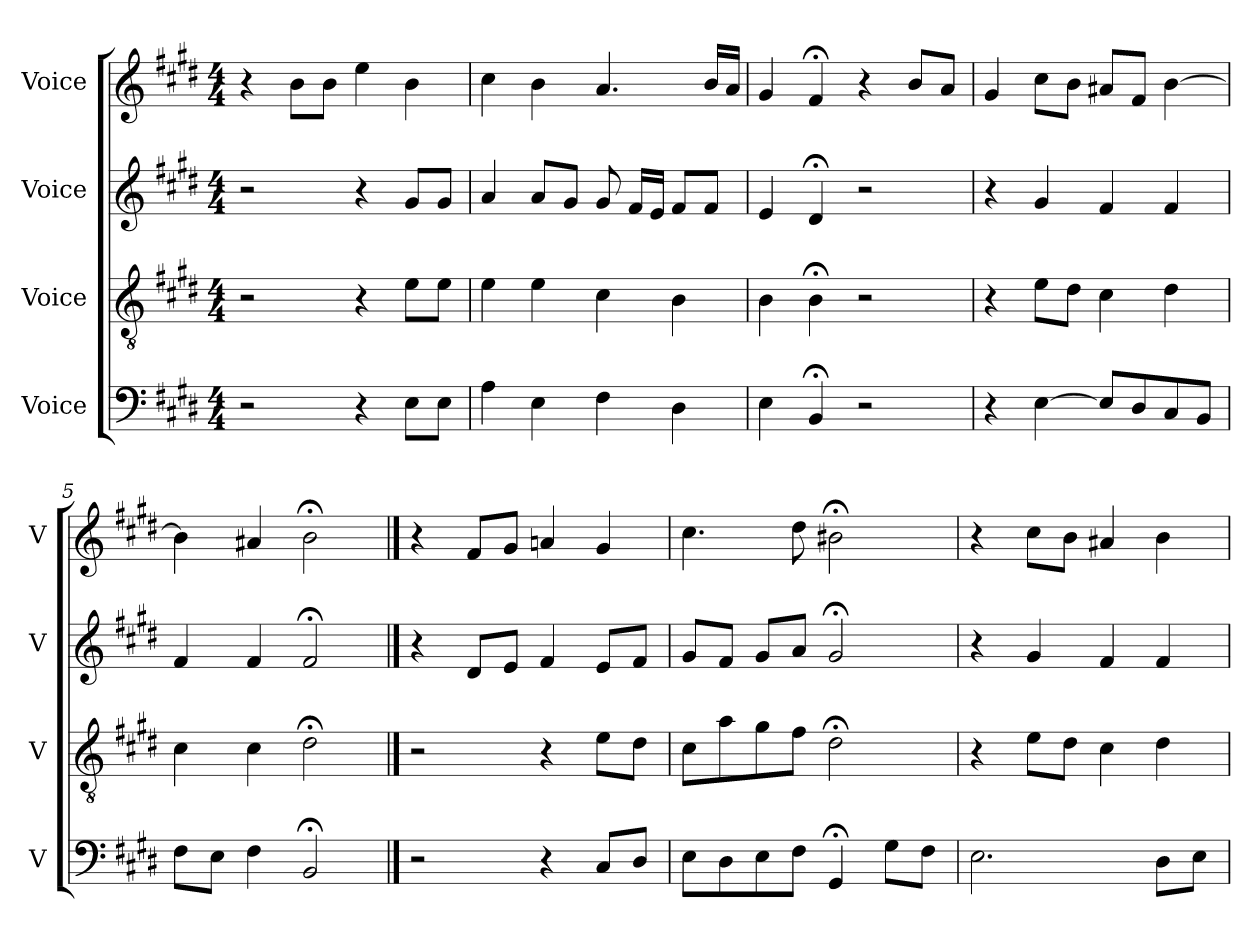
**kern	**kern	**kern	**kern
*part4	*part3	*part2	*part1
*staff4	*staff3	*staff2	*staff1
*I"Voice	*I"Voice	*I"Voice	*I"Voice
*I'V	*I'V	*I'V	*I'V
*clefF4	*clefGv2	*clefG2	*clefG2
*k[f#c#g#d#]	*k[f#c#g#d#]	*k[f#c#g#d#]	*k[f#c#g#d#]
*M4/4	*M4/4	*M4/4	*M4/4
*MM100	*MM100	*MM100	*MM100
=1	=1	=1	=1
2r	2r	2r	4r
.	.	.	8b\L
.	.	.	8b\J
4r	4r	4r	4ee\
8E\L	8e\L	8g#/L	4b\
8E\J	8e\J	8g#/J	.
=2	=2	=2	=2
4A\	4e\	4a/	4cc#\
4E\	4e\	8a/L	4b\
.	.	8g#/J	.
4F#\	4c#\	8g#/	4.a/
.	.	16f#/LL	.
.	.	16e/JJ	.
4D#\	4B\	8f#/L	.
.	.	8f#/J	16b/LL
.	.	.	16a/JJ
=3	=3	=3	=3
4E\	4B\	4e/	4g#/
4BB;/	4B;\	4d#;/	4f#;/
2r	2r	2r	4r
.	.	.	8b/L
.	.	.	8a/J
=4	=4	=4	=4
4r	4r	4r	4g#/
[4E\	8e\L	4g#/	8cc#\L
.	8d#\J	.	8b\J
8E/L]	4c#\	4f#/	8a#X/L
8D#/	.	.	8f#/J
8C#/	4d#\	4f#/	[4b\
8BB/J	.	.	.
=5	=5	=5	=5
8F#\L	4c#\	4f#/	4b\]
8E\J	.	.	.
4F#\	4c#\	4f#/	4a#X/
2BB;/	2d#;\	2f#;/	2b;\
==6	==6	==6	==6
2r	2r	4r	4r
.	.	8d#/L	8f#/L
.	.	8e/J	8g#/J
4r	4r	4f#/	4an/
8C#/L	8e\L	8e/L	4g#/
8D#/J	8d#\J	8f#/J	.
!!LO:LB:g=z
=7	=7	=7	=7
8E\L	8c#\L	8g#/L	4.cc#\
8D#\	8a\	8f#/J	.
8E\	8g#\	8g#/L	.
8F#\J	8f#\J	8a/J	8dd#\
4GG#;/	2d#;\	2g#;/	2b#X;\
8G#\L	.	.	.
8F#\J	.	.	.
=8	=8	=8	=8
2.E\	4r	4r	4r
.	8e\L	4g#/	8cc#\L
.	8d#\J	.	8b\J
.	4c#\	4f#/	4a#X/
8D#\L	4d#\	4f#/	4b\
8E\J	.	.	.
=	=	=	=
*-	*-	*-	*-
